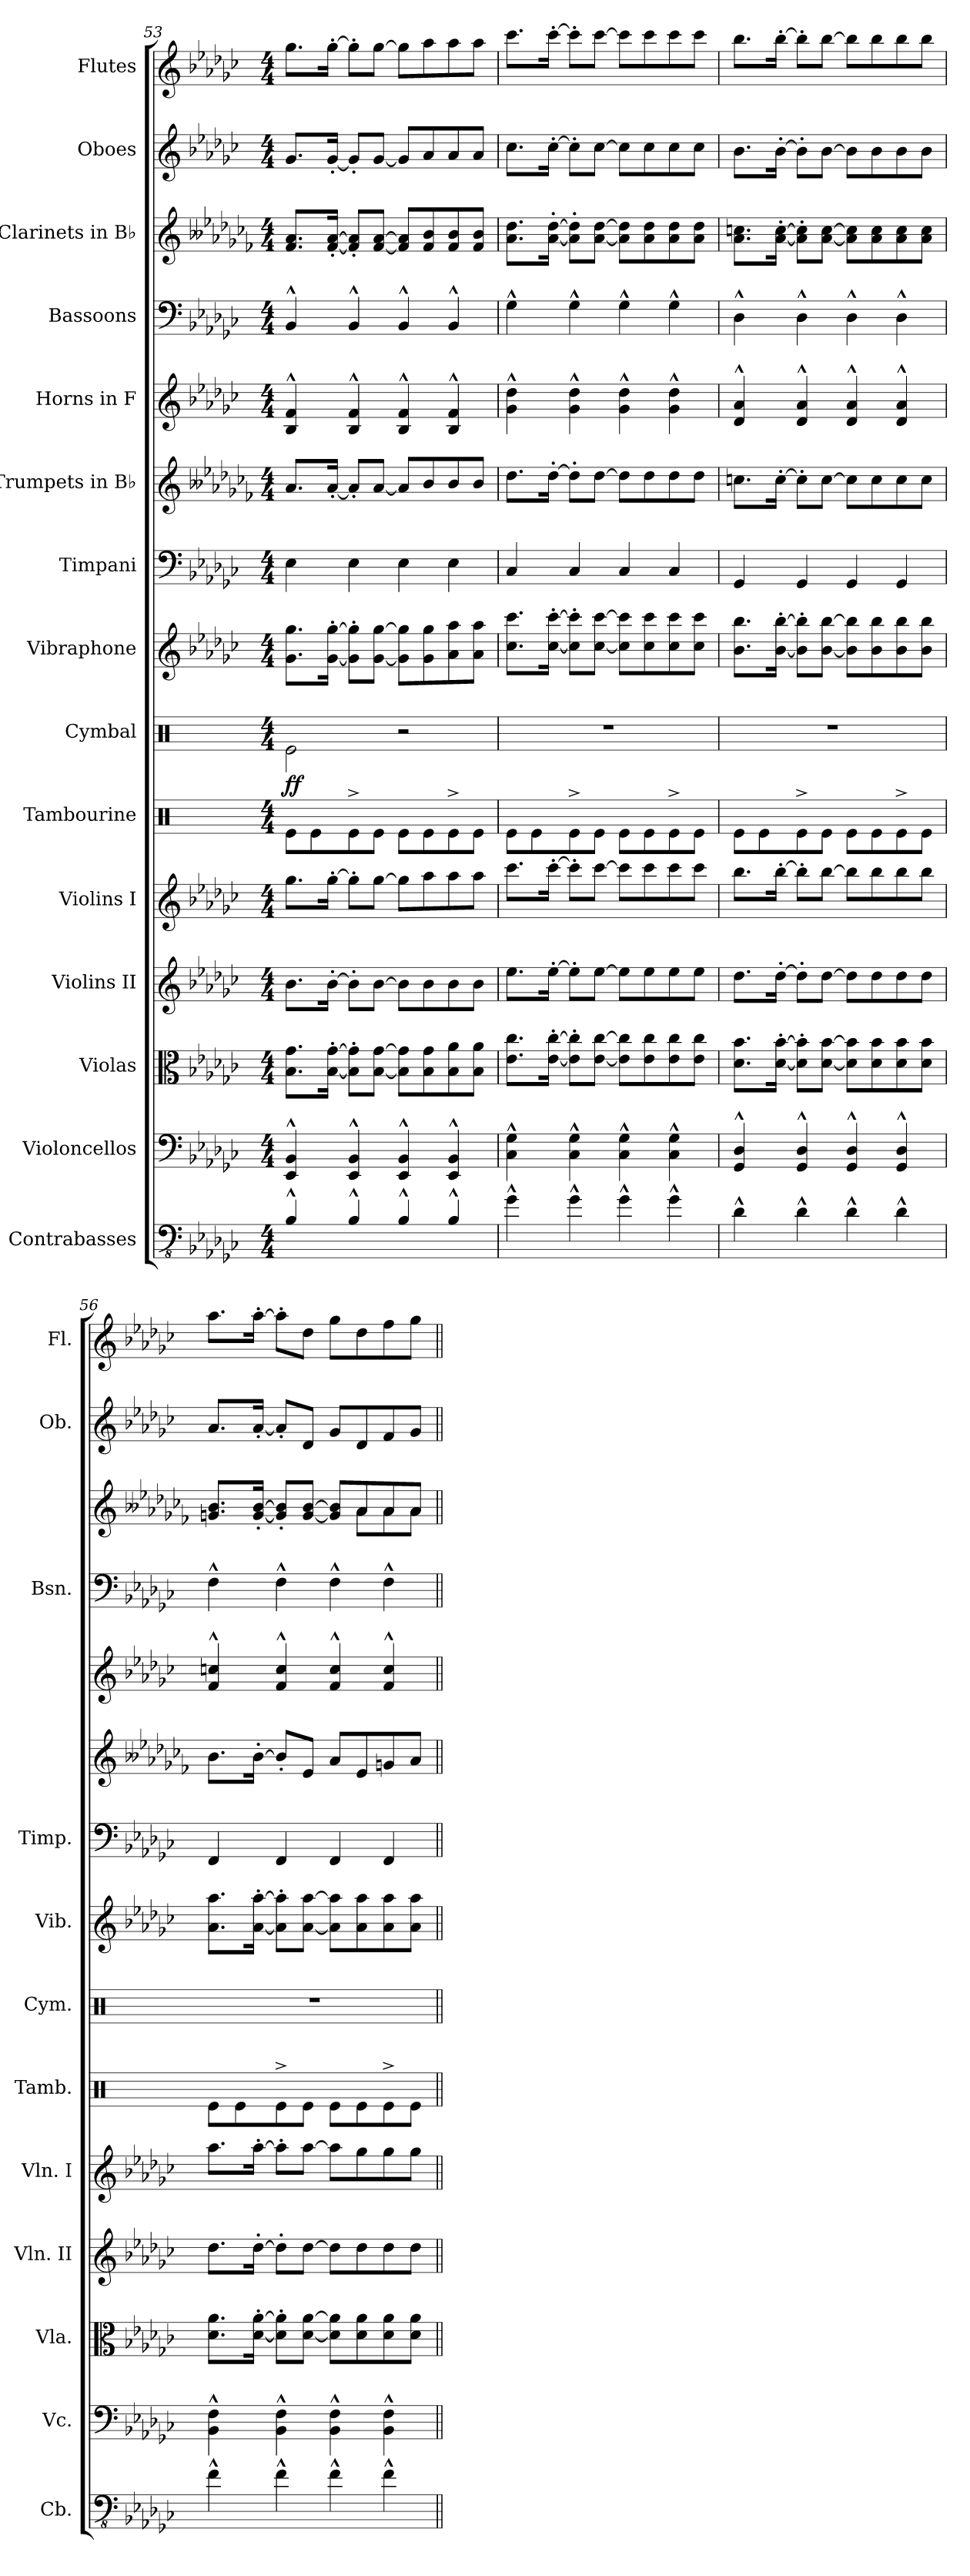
**kern	**kern	**kern	**kern	**kern	**kern	**kern	**dynam	**kern	**kern	**kern	**kern	**kern	**kern	**kern	**kern
*part15	*part14	*part13	*part12	*part11	*part10	*part9	*part9	*part8	*part7	*part6	*part5	*part4	*part3	*part2	*part1
*staff15	*staff14	*staff13	*staff12	*staff11	*staff10	*staff9	*staff9	*staff8	*staff7	*staff6	*staff5	*staff4	*staff3	*staff2	*staff1
*I"Contrabasses	*I"Violoncellos	*I"Violas	*I"Violins II	*I"Violins I	*I"Tambourine	*I"Cymbal	*	*I"Vibraphone	*I"Timpani	*I"Trumpets in B♭	*I"Horns in F	*I"Bassoons	*I"Clarinets in B♭	*I"Oboes	*I"Flutes
*I'Cb.	*I'Vc.	*I'Vla.	*I'Vln. II	*I'Vln. I	*I'Tamb.	*I'Cym.	*	*I'Vib.	*I'Timp.	*	*	*I'Bsn.	*	*I'Ob.	*I'Fl.
*clefFv4	*clefF4	*clefC3	*clefG2	*clefG2	*clefX	*clefX	*	*clefG2	*clefF4	*clefG2	*clefG2	*clefF4	*clefG2	*clefG2	*clefG2
*ITrd7c12	*	*	*	*	*	*	*	*	*	*ITrd1c2	*ITrd4c7	*	*ITrd1c2	*	*
*k[b-e-a-d-g-c-]	*k[b-e-a-d-g-c-]	*k[b-e-a-d-g-c-]	*k[b-e-a-d-g-c-]	*k[b-e-a-d-g-c-]	*k[]	*k[]	*	*k[b-e-a-d-g-c-]	*k[b-e-a-d-g-c-]	*k[b--e-a-d-g-c-f-]	*k[b-e-a-d-g-c-f-]	*k[b-e-a-d-g-c-]	*k[b--e-a-d-g-c-f-]	*k[b-e-a-d-g-c-]	*k[b-e-a-d-g-c-]
*M4/4	*M4/4	*M4/4	*M4/4	*M4/4	*M4/4	*M4/4	*	*M4/4	*M4/4	*M4/4	*M4/4	*M4/4	*M4/4	*M4/4	*M4/4
=53	=53	=53	=53	=53	=53	=53	=53	=53	=53	=53	=53	=53	=53	=53	=53
!	!	!	!	!	!	!	!LO:DY:b	!	!	!	!	!	!	!	!
4BBB-^^/	4EE-/^^ 4BB-/^^	8.B-\ 8.g-\L	8.b-\L	8.gg-\L	8Re\L	2Re\	ff	8.g-\ 8.gg-\L	4E-\	8.g-/L	4E-/^^ 4B-/^^	4BB-^^/	8.e-/ 8.g-/L	8.g-/L	8.gg-\L
.	.	.	.	.	8Re\	.	.	.	.	.	.	.	.	.	.
.	.	[16B-\' [16g-\'Jk	[16b-'\Jk	[16gg-'\Jk	.	.	.	[16g-\' [16gg-\'Jk	.	[16g-'/Jk	.	.	[16e-/' [16g-/'Jk	[16g-'/Jk	[16gg-'\Jk
4BBB-^^/	4EE-/^^ 4BB-/^^	8B-\]' 8g-\]'L	8b-'\L]	8gg-'\L]	8Re^\	.	.	8g-\]' 8gg-\]'L	4E-\	8g-'/L]	4E-/^^ 4B-/^^	4BB-^^/	8e-/]' 8g-/]'L	8g-'/L]	8gg-'\L]
.	.	[8B-\ [8g-\J	[8b-\J	[8gg-\J	8Re\J	.	.	[8g-\ [8gg-\J	.	[8g-/J	.	.	[8e-/ [8g-/J	[8g-/J	[8gg-\J
4BBB-^^/	4EE-/^^ 4BB-/^^	8B-\] 8g-\]L	8b-\L]	8gg-\L]	8Re\L	2r	.	8g-\] 8gg-\]L	4E-\	8g-/L]	4E-/^^ 4B-/^^	4BB-^^/	8e-/] 8g-/]L	8g-/L]	8gg-\L]
.	.	8B-\ 8g-\	8b-\	8aa-\	8Re\	.	.	8g-\ 8gg-\	.	8a-/	.	.	8e-/ 8a-/	8a-/	8aa-\
4BBB-^^/	4EE-/^^ 4BB-/^^	8B-\ 8a-\	8b-\	8aa-\	8Re^\	.	.	8a-\ 8aa-\	4E-\	8a-/	4E-/^^ 4B-/^^	4BB-^^/	8e-/ 8a-/	8a-/	8aa-\
.	.	8B-\ 8a-\J	8b-\J	8aa-\J	8Re\J	.	.	8a-\ 8aa-\J	.	8a-/J	.	.	8e-/ 8a-/J	8a-/J	8aa-\J
=54	=54	=54	=54	=54	=54	=54	=54	=54	=54	=54	=54	=54	=54	=54	=54
4GG-^^\	4C-\^^ 4G-\^^	8.e-\ 8.cc-\L	8.ee-\L	8.ccc-\L	8Re\L	1r	.	8.cc-\ 8.ccc-\L	4C-/	8.cc-\L	4c-\^^ 4g-\^^	4G-^^\	8.g-\ 8.cc-\L	8.cc-\L	8.ccc-\L
.	.	.	.	.	8Re\	.	.	.	.	.	.	.	.	.	.
.	.	[16e-\' [16cc-\'Jk	[16ee-'\Jk	[16ccc-'\Jk	.	.	.	[16cc-\' [16ccc-\'Jk	.	[16cc-'\Jk	.	.	[16g-\' [16cc-\'Jk	[16cc-'\Jk	[16ccc-'\Jk
4GG-^^\	4C-\^^ 4G-\^^	8e-\]' 8cc-\]'L	8ee-'\L]	8ccc-'\L]	8Re^\	.	.	8cc-\]' 8ccc-\]'L	4C-/	8cc-'\L]	4c-\^^ 4g-\^^	4G-^^\	8g-\]' 8cc-\]'L	8cc-'\L]	8ccc-'\L]
.	.	[8e-\ [8cc-\J	[8ee-\J	[8ccc-\J	8Re\J	.	.	[8cc-\ [8ccc-\J	.	[8cc-\J	.	.	[8g-\ [8cc-\J	[8cc-\J	[8ccc-\J
4GG-^^\	4C-\^^ 4G-\^^	8e-\] 8cc-\]L	8ee-\L]	8ccc-\L]	8Re\L	.	.	8cc-\] 8ccc-\]L	4C-/	8cc-\L]	4c-\^^ 4g-\^^	4G-^^\	8g-\] 8cc-\]L	8cc-\L]	8ccc-\L]
.	.	8e-\ 8cc-\	8ee-\	8ccc-\	8Re\	.	.	8cc-\ 8ccc-\	.	8cc-\	.	.	8g-\ 8cc-\	8cc-\	8ccc-\
4GG-^^\	4C-\^^ 4G-\^^	8e-\ 8cc-\	8ee-\	8ccc-\	8Re^\	.	.	8cc-\ 8ccc-\	4C-/	8cc-\	4c-\^^ 4g-\^^	4G-^^\	8g-\ 8cc-\	8cc-\	8ccc-\
.	.	8e-\ 8cc-\J	8ee-\J	8ccc-\J	8Re\J	.	.	8cc-\ 8ccc-\J	.	8cc-\J	.	.	8g-\ 8cc-\J	8cc-\J	8ccc-\J
=55	=55	=55	=55	=55	=55	=55	=55	=55	=55	=55	=55	=55	=55	=55	=55
4DD-^^\	4GG-/^^ 4D-/^^	8.d-\ 8.b-\L	8.dd-\L	8.bb-\L	8Re\L	1r	.	8.b-\ 8.bb-\L	4GG-/	8.b-X\L	4G-/^^ 4d-/^^	4D-^^\	8.g-\ 8.b-X\L	8.b-\L	8.bb-\L
.	.	.	.	.	8Re\	.	.	.	.	.	.	.	.	.	.
.	.	[16d-\' [16b-\'Jk	[16dd-'\Jk	[16bb-'\Jk	.	.	.	[16b-\' [16bb-\'Jk	.	[16b-'\Jk	.	.	[16g-\' [16b-\'Jk	[16b-'\Jk	[16bb-'\Jk
4DD-^^\	4GG-/^^ 4D-/^^	8d-\]' 8b-\]'L	8dd-'\L]	8bb-'\L]	8Re^\	.	.	8b-\]' 8bb-\]'L	4GG-/	8b-'\L]	4G-/^^ 4d-/^^	4D-^^\	8g-\]' 8b-\]'L	8b-'\L]	8bb-'\L]
.	.	[8d-\ [8b-\J	[8dd-\J	[8bb-\J	8Re\J	.	.	[8b-\ [8bb-\J	.	[8b-\J	.	.	[8g-\ [8b-\J	[8b-\J	[8bb-\J
4DD-^^\	4GG-/^^ 4D-/^^	8d-\] 8b-\]L	8dd-\L]	8bb-\L]	8Re\L	.	.	8b-\] 8bb-\]L	4GG-/	8b-\L]	4G-/^^ 4d-/^^	4D-^^\	8g-\] 8b-\]L	8b-\L]	8bb-\L]
.	.	8d-\ 8b-\	8dd-\	8bb-\	8Re\	.	.	8b-\ 8bb-\	.	8b-\	.	.	8g-\ 8b-\	8b-\	8bb-\
4DD-^^\	4GG-/^^ 4D-/^^	8d-\ 8b-\	8dd-\	8bb-\	8Re^\	.	.	8b-\ 8bb-\	4GG-/	8b-\	4G-/^^ 4d-/^^	4D-^^\	8g-\ 8b-\	8b-\	8bb-\
.	.	8d-\ 8b-\J	8dd-\J	8bb-\J	8Re\J	.	.	8b-\ 8bb-\J	.	8b-\J	.	.	8g-\ 8b-\J	8b-\J	8bb-\J
=56	=56	=56	=56	=56	=56	=56	=56	=56	=56	=56	=56	=56	=56	=56	=56
*	*	*	*	*	*	*	*	*	*	*	*	*	*^	*	*
4FF^^\	4BB-\^^ 4F\^^	8.d-\ 8.a-\L	8.dd-\L	8.aa-\L	8Re\L	1r	.	8.a-\ 8.aa-\L	4FF/	8.a-\L	4B-/^^ 4fn/^^	4F^^\	8.fn/ 8.a-/L	8ryy	8.a-/L	8.aa-\L
*	*	*	*	*	*	*	*	*	*	*	*	*	*v	*v	*	*
.	.	.	.	.	8Re\	.	.	.	.	.	.	.	.	.	.
.	.	[16d-\' [16a-\'Jk	[16dd-'\Jk	[16aa-'\Jk	.	.	.	[16a-\' [16aa-\'Jk	.	[16a-'\Jk	.	.	[16f/' [16a-/'Jk	[16a-'/Jk	[16aa-'\Jk
4FF^^\	4BB-\^^ 4F\^^	8d-\]' 8a-\]'L	8dd-'\L]	8aa-'\L]	8Re^\	.	.	8a-\]' 8aa-\]'L	4FF/	8a-'/L]	4B-/^^ 4f/^^	4F^^\	8f/]' 8a-/]'L	8a-'/L]	8aa-'\L]
.	.	[8d-\ [8a-\J	[8dd-\J	[8aa-\J	8Re\J	.	.	[8a-\ [8aa-\J	.	8d-/J	.	.	[8f/ [8a-/J	8d-/J	8dd-\J
4FF^^\	4BB-\^^ 4F\^^	8d-\] 8a-\]L	8dd-\L]	8aa-\L]	8Re\L	.	.	8a-\] 8aa-\]L	4FF/	8g-/L	4B-/^^ 4f/^^	4F^^\	8f/] 8a-/]L	8g-/L	8gg-\L
*	*	*	*	*	*	*	*	*	*	*	*	*	*^	*	*
.	.	8d-\ 8a-\	8dd-\	8gg-\	8Re\	.	.	8a-\ 8aa-\	.	8d-/	.	.	8g-/	8g-\L	8d-/	8dd-\
4FF^^\	4BB-\^^ 4F\^^	8d-\ 8a-\	8dd-\	8gg-\	8Re^\	.	.	8a-\ 8aa-\	4FF/	8fn/	4B-/^^ 4f/^^	4F^^\	8g-/	8g-\	8f/	8ff\
.	.	8d-\ 8a-\J	8dd-\J	8gg-\J	8Re\J	.	.	8a-\ 8aa-\J	.	8g-/J	.	.	8g-/J	8g-\J	8g-/J	8gg-\J
*	*	*	*	*	*	*	*	*	*	*	*	*	*v	*v	*	*
=||	=||	=||	=||	=||	=||	=||	=||	=||	=||	=||	=||	=||	=||	=||	=||
*-	*-	*-	*-	*-	*-	*-	*-	*-	*-	*-	*-	*-	*-	*-	*-
